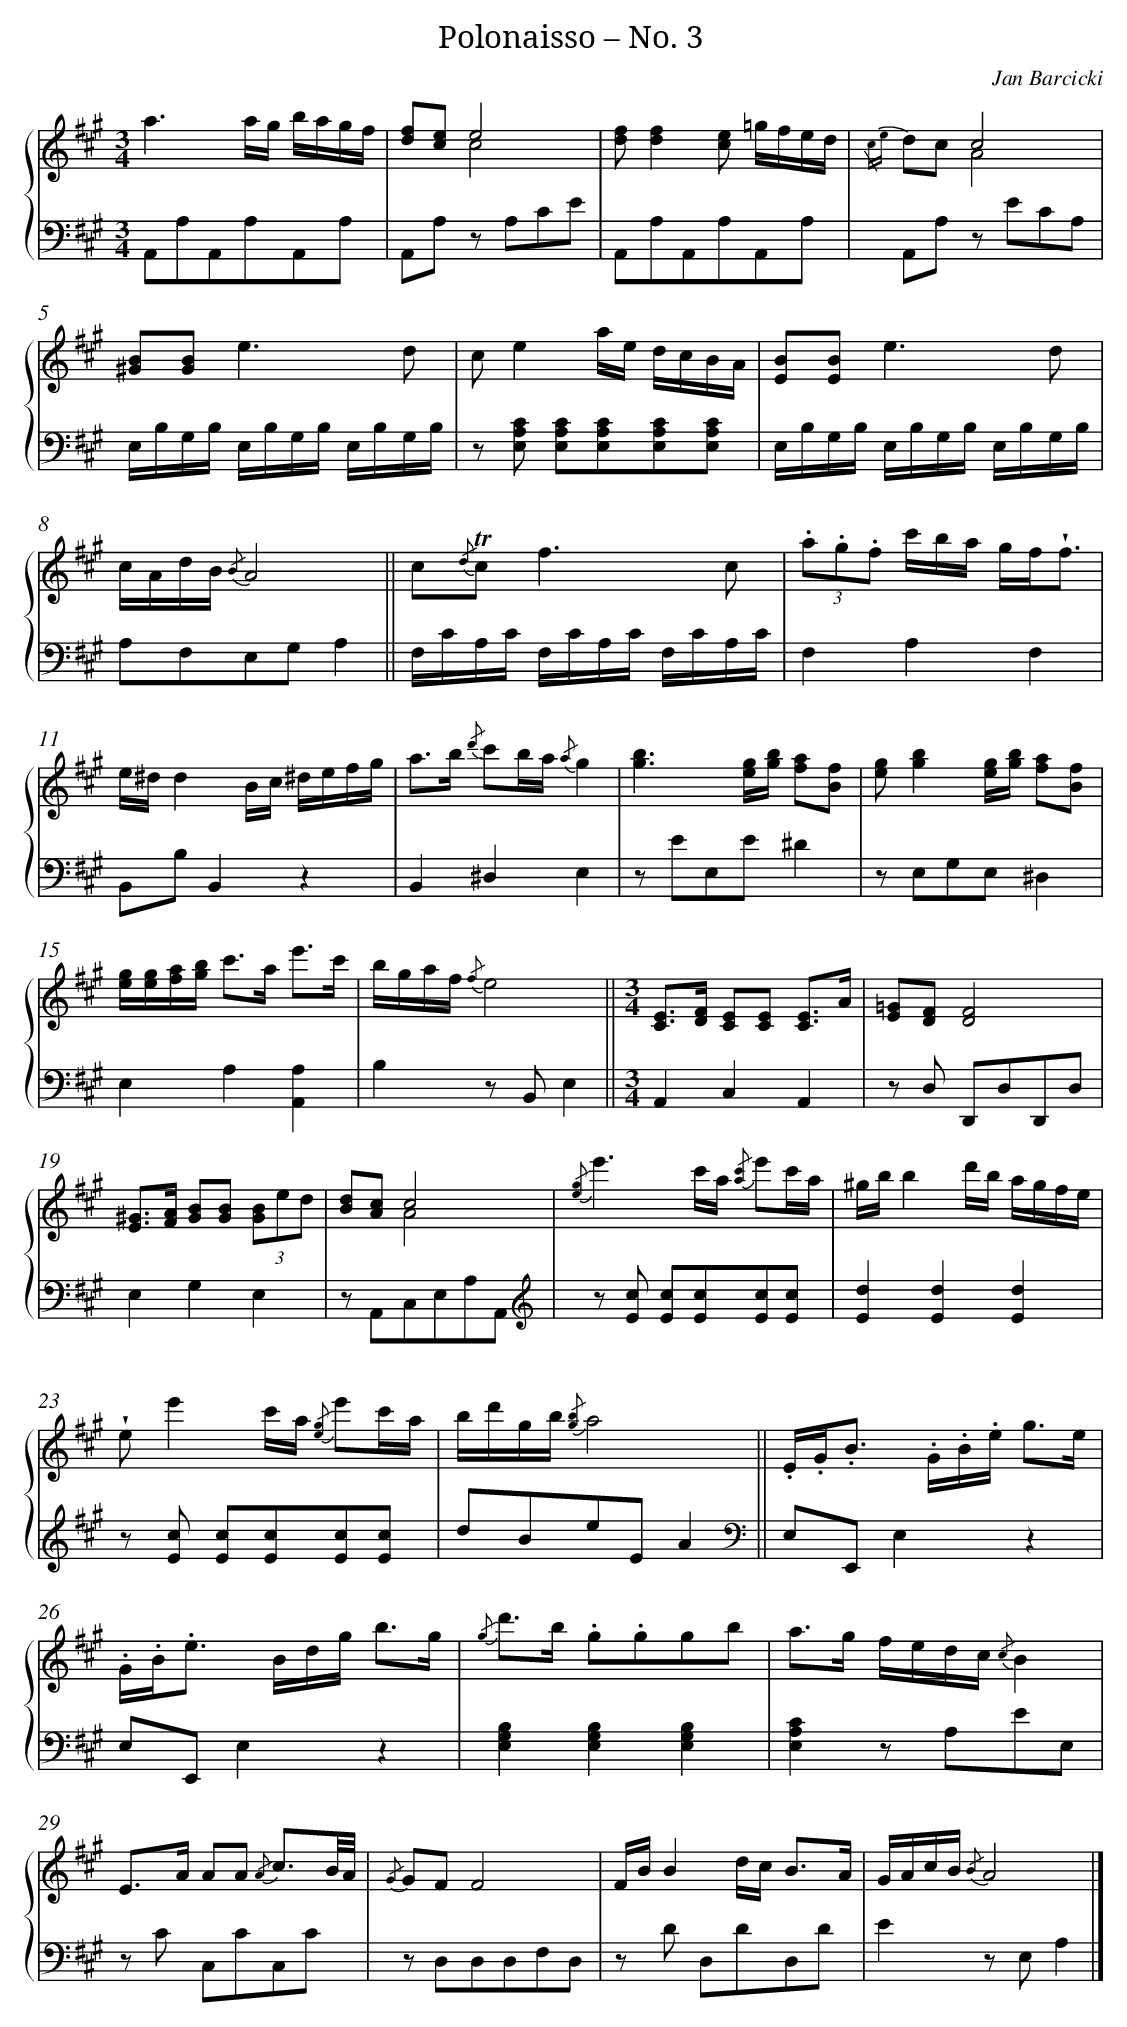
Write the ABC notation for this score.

X:1
T: Polonaisso – No. 3
C: Jan Barcicki
L: 1/8
M: 3/4
%%staves {1 2}
V: 1 clef=treble
V: 2 clef=bass
K: A
[V:1] a3a/g/ b/a/g/f/ |
[V:2] A,,A,A,,A,A,,A, |
[V:1] [fd][ec]e4 & x2c4 |
[V:2] A,,A, z A,CE |
[V:1] [fd][f2d2][ec] =g/f/e/d/ |
[V:2] A,,A,A,,A,A,,A, |
[V:1] x xc4 & {/ce} dcA4 |
[V:2] A,,A, z ECA, |
[V:1] [B^G][B2G2]<e2d |
[V:2] E,/B,/G,/B,/ E,/B,/G,/B,/ E,/B,/G,/B,/ |
[V:1] ce2a/e/ d/c/B/A/ |
[V:2] z [CA,E,] [CA,E,][CA,E,][CA,E,][CA,E,] |
[V:1] [BE][B2E2]<e2d |
[V:2] E,/B,/G,/B,/ E,/B,/G,/B,/ E,/B,/G,/B,/ |
[V:1] c/A/d/B/ {/B}A4 ||
[V:2] A,F,E,G,A,2 ||
[V:1] c{/d}!trill!c2<f2c |
[V:2] F,/C/A,/C/ F,/C/A,/C/ F,/C/A,/C/ |
[V:1] (3.a.g.f c'/b/a/ g/f/!wedge!f3/ |
[V:2] F,2A,2F,2 |
[V:1] e/^d/d2B/c/ ^d/e/f/g/ |
[V:2] B,,B,B,,2z2 |
[V:1] a>b {/d'} c'b/a/ {/a}g2 |
[V:2] B,,2^D,2E,2 |
[V:1] [b3g3][g/e/][b/g/] [af][fB] |
[V:2] z EE,E^D2 |
[V:1] [ge][b2g2][g/e/][b/g/] [af][fB] |
[V:2] z E,G,E,^D,2 |
[V:1] [g/e/][g/e/][a/f/][bg]< c'a< e'c'/ |
[V:2] E,2A,2[A,2A,,2] |
[V:1] b/g/a/f/ {/f}e4 ||
[V:2] B,2z B,,E,2 ||
[V:1]  [K:A] [M:3/4][EC]>[FD] [EC][EC] [E3/C3/]A/ |
[V:2]  [K:A] [M:3/4]A,,2C,2A,,2 |
[V:1] [=GE][FD][F4D4] |
[V:2] z D, D,,D,D,,D, |
[V:1] [^GE]>[AF] [BG][BG] (3[BG]ed |
[V:2] E,2G,2E,2 |
[V:1] [dB][cA]c4 & x2A4 |
[V:2] z A,,C,E,A,A,, |
[V:1] {/[ge]}e'3c'/a/ {/[c'a]} e'c'/a/ |
[V:2] [K:clef=treble]z [cE] [cE][cE][cE][cE] |
[V:1] ^g/b/b2d'/b/ a/g/f/e/ |
[V:2] [d2E2][d2E2][d2E2] |
[V:1] !wedge!ee'2c'/a/ {/[ge]} e'c'/a/ |
[V:2] z [cE] [cE][cE][cE][cE] |
[V:1] b/d'/g/b/ {/[bg]}a4 ||
[V:2] dBeEA2 ||
[V:1] .E/.G<.B .G/.B/.e< ge/ |
[V:2] [K:clef=bass]E,E,,E,2z2 |
[V:1] .G/.B<.e B/d/g< bg/ |
[V:2] E,E,,E,2z2 |
[V:1] {/g} d'>b .g.ggb |
[V:2] [B,2G,2E,2][B,2G,2E,2][B,2G,2E,2] |
[V:1] a>g f/e/d/c/ {/c}B2 |
[V:2] [C2A,2E,2]z A,EE, |
[V:1] E>A AA {/A} c3/B//A// |
[V:2] z C C,CC,C |
[V:1] {/G} GFF4 |
[V:2] z D,D,D,F,D, |
[V:1] F/B/B2d/c< BA/ |
[V:2] z D D,DD,D |
[V:1] G/A/c/B/ {/B}A4 |]
[V:2] E2z E,A,2 |]
